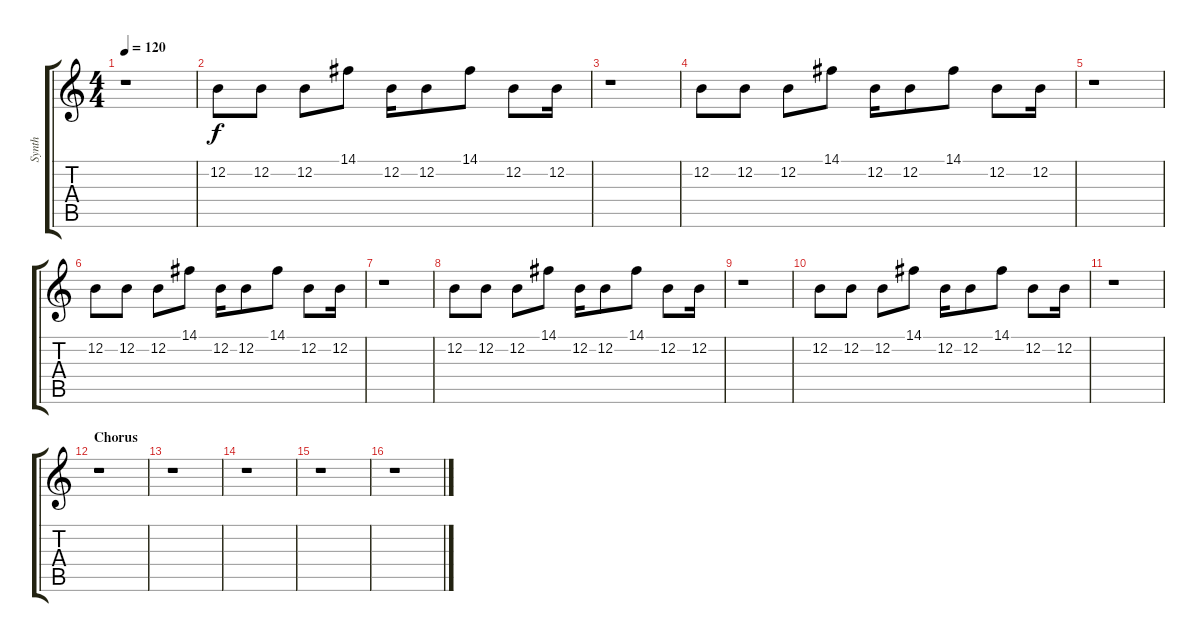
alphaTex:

\track ("Synth" "Synth") {instrument tremolostrings}
\staff {score tabs}
\tuning (E4 B3 G3 D3 A2 E2) {hide}
\ts (4 4)
\tempo 120
\clef g2
\ks c
r.1{dy f} |
12.2.8 12.2.8 12.2.8 14.1.8 12.2.16 12.2.8 14.1.8 12.2.8 12.2.16 |
r.1 |
12.2.8 12.2.8 12.2.8 14.1.8 12.2.16 12.2.8 14.1.8 12.2.8 12.2.16 |
r.1 |
12.2.8 12.2.8 12.2.8 14.1.8 12.2.16 12.2.8 14.1.8 12.2.8 12.2.16 |
r.1 |
12.2.8 12.2.8 12.2.8 14.1.8 12.2.16 12.2.8 14.1.8 12.2.8 12.2.16 |
r.1 |
12.2.8 12.2.8 12.2.8 14.1.8 12.2.16 12.2.8 14.1.8 12.2.8 12.2.16 |
r.1 |
\section ("" "Chorus")
r.1 |
r.1 |
r.1 |
r.1 |
r.1
